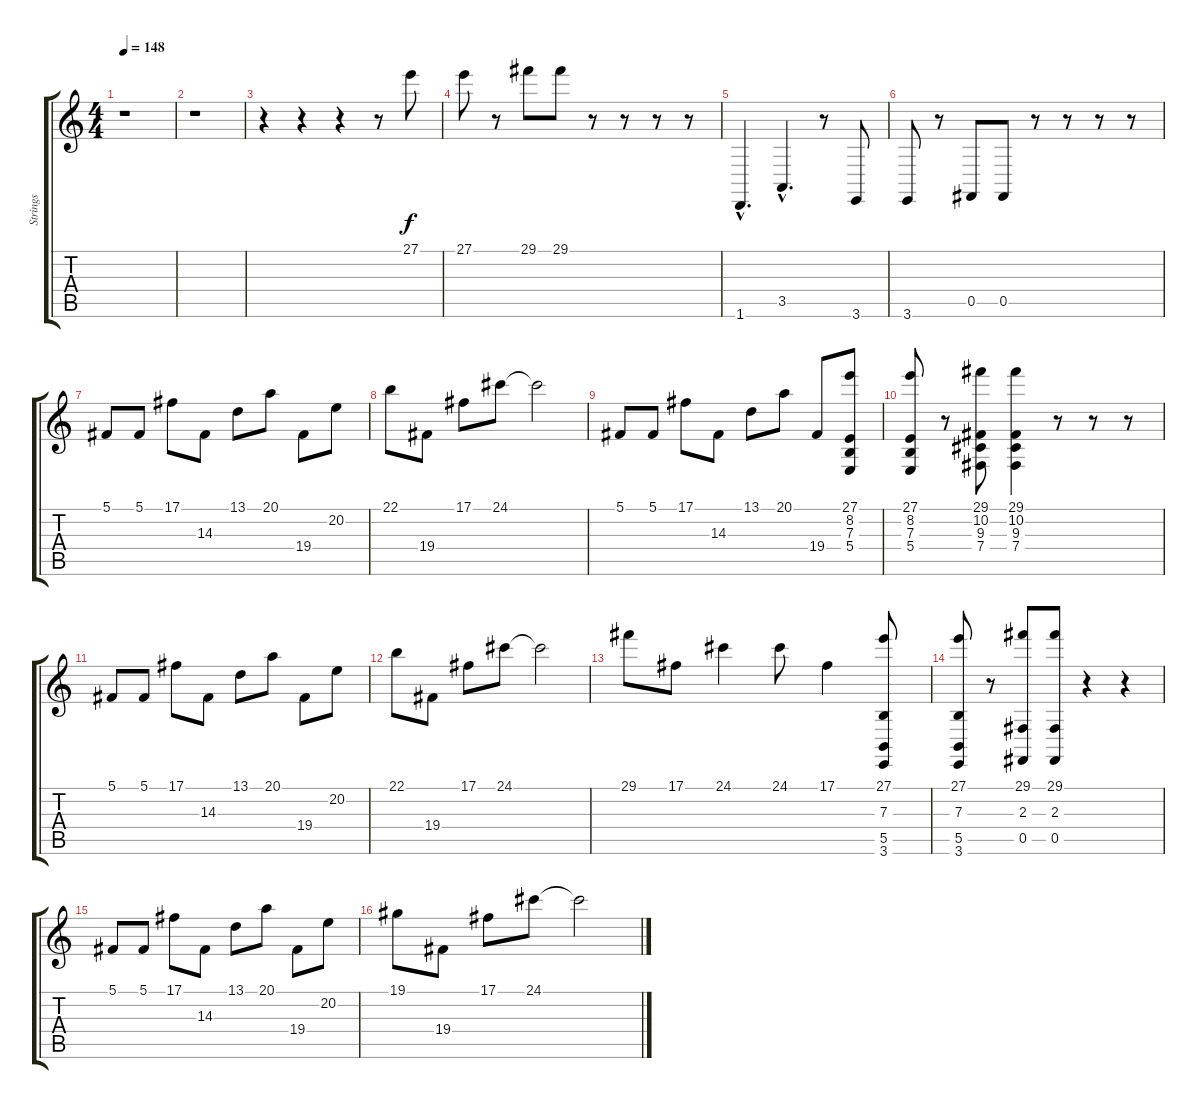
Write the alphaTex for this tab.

\track ("Strings" "Strings") {instrument stringensemble1}
\staff {score tabs}
\tuning (Db4 Ab3 E3 B2 Gb2 Db2) {hide}
\ts (4 4)
\tempo 148
\clef g2
\ks c
r.1{dy f instrument stringensemble1} |
r.1 |
r.4 r.4 r.4 r.8 27.1.8 |
27.1.8 r.8 29.1.8 29.1.8 r.8 r.8 r.8 r.8 |
1.6{hac}.4{d} 3.5{hac}.4{d} r.8 3.6.8 |
3.6.8 r.8 0.5.8 0.5.8 r.8 r.8 r.8 r.8 |
5.1.8 5.1.8 17.1.8 14.3.8 13.1.8 20.1.8 19.4.8 20.2.8 |
22.1.8 19.4.8 17.1.8 24.1.8 24.1{t}.2 |
5.1.8 5.1.8 17.1.8 14.3.8 13.1.8 20.1.8 19.4.8 (27.1 8.2 7.3 5.4).8 |
(27.1 8.2 7.3 5.4).8 r.8 (29.1 10.2 9.3 7.4).8 (29.1 10.2 9.3 7.4).4 r.8 r.8 r.8 |
5.1.8 5.1.8 17.1.8 14.3.8 13.1.8 20.1.8 19.4.8 20.2.8 |
22.1.8 19.4.8 17.1.8 24.1.8 24.1{t}.2 |
29.1.8 17.1.8 24.1.4 24.1.8 17.1.4 (27.1 7.3 5.5 3.6).8 |
(27.1 7.3 5.5 3.6).8 r.8 (29.1 2.3 0.5).8 (29.1 2.3 0.5).8 r.4 r.4 |
5.1.8 5.1.8 17.1.8 14.3.8 13.1.8 20.1.8 19.4.8 20.2.8 |
19.1.8 19.4.8 17.1.8 24.1.8 24.1{t}.2
